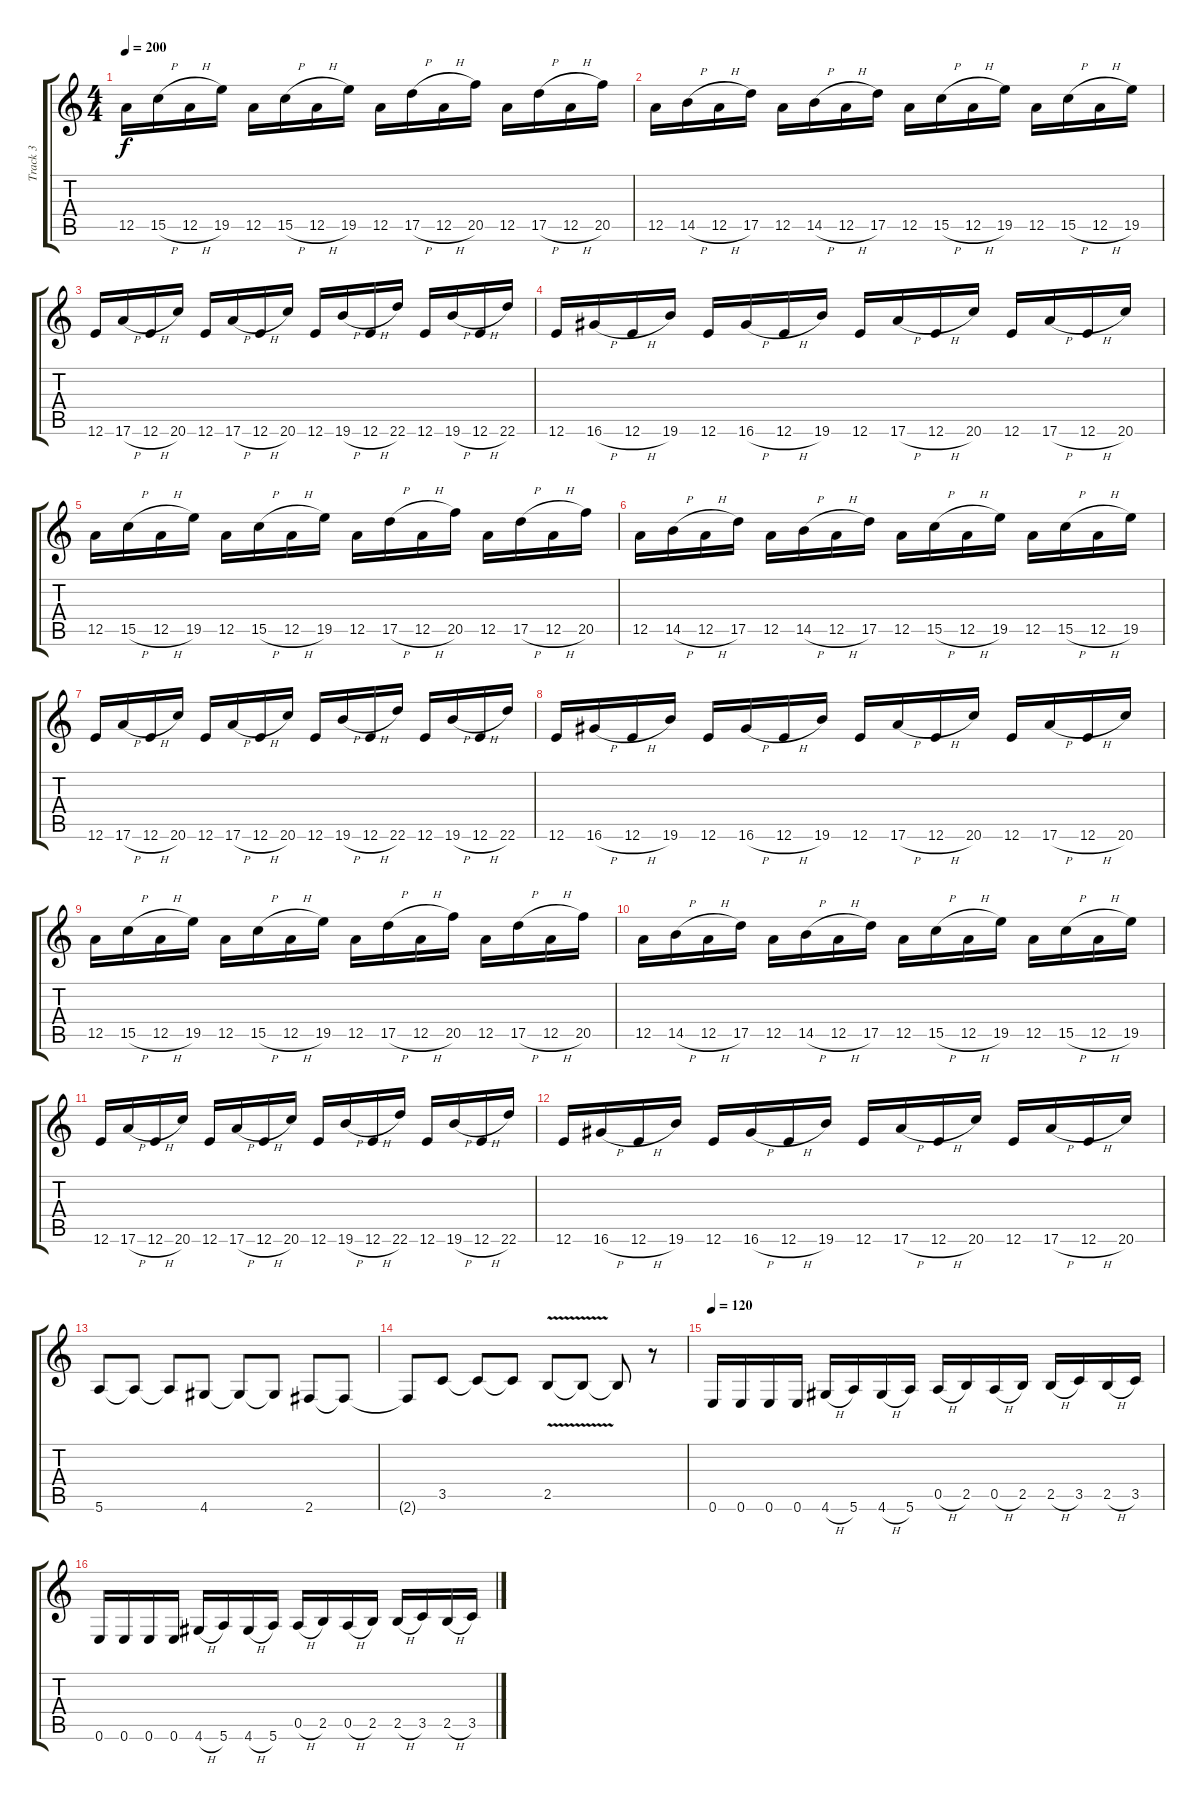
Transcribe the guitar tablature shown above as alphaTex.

\track ("Track 3" "Track 3") {instrument overdrivenguitar}
\staff {score tabs}
\tuning (E4 B3 G3 D3 A2 E2) {hide}
\ts (4 4)
\tempo 200
\clef g2
\ks c
12.5.16{dy f} 15.5{h}.16 12.5{h}.16 19.5.16 12.5.16 15.5{h}.16 12.5{h}.16 19.5.16 12.5.16 17.5{h}.16 12.5{h}.16 20.5.16 12.5.16 17.5{h}.16 12.5{h}.16 20.5.16 |
12.5.16 14.5{h}.16 12.5{h}.16 17.5.16 12.5.16 14.5{h}.16 12.5{h}.16 17.5.16 12.5.16 15.5{h}.16 12.5{h}.16 19.5.16 12.5.16 15.5{h}.16 12.5{h}.16 19.5.16 |
12.6.16 17.6{h}.16 12.6{h}.16 20.6.16 12.6.16 17.6{h}.16 12.6{h}.16 20.6.16 12.6.16 19.6{h}.16 12.6{h}.16 22.6.16 12.6.16 19.6{h}.16 12.6{h}.16 22.6.16 |
12.6.16 16.6{h}.16 12.6{h}.16 19.6.16 12.6.16 16.6{h}.16 12.6{h}.16 19.6.16 12.6.16 17.6{h}.16 12.6{h}.16 20.6.16 12.6.16 17.6{h}.16 12.6{h}.16 20.6.16 |
12.5.16 15.5{h}.16 12.5{h}.16 19.5.16 12.5.16 15.5{h}.16 12.5{h}.16 19.5.16 12.5.16 17.5{h}.16 12.5{h}.16 20.5.16 12.5.16 17.5{h}.16 12.5{h}.16 20.5.16 |
12.5.16 14.5{h}.16 12.5{h}.16 17.5.16 12.5.16 14.5{h}.16 12.5{h}.16 17.5.16 12.5.16 15.5{h}.16 12.5{h}.16 19.5.16 12.5.16 15.5{h}.16 12.5{h}.16 19.5.16 |
12.6.16 17.6{h}.16 12.6{h}.16 20.6.16 12.6.16 17.6{h}.16 12.6{h}.16 20.6.16 12.6.16 19.6{h}.16 12.6{h}.16 22.6.16 12.6.16 19.6{h}.16 12.6{h}.16 22.6.16 |
12.6.16 16.6{h}.16 12.6{h}.16 19.6.16 12.6.16 16.6{h}.16 12.6{h}.16 19.6.16 12.6.16 17.6{h}.16 12.6{h}.16 20.6.16 12.6.16 17.6{h}.16 12.6{h}.16 20.6.16 |
12.5.16 15.5{h}.16 12.5{h}.16 19.5.16 12.5.16 15.5{h}.16 12.5{h}.16 19.5.16 12.5.16 17.5{h}.16 12.5{h}.16 20.5.16 12.5.16 17.5{h}.16 12.5{h}.16 20.5.16 |
12.5.16 14.5{h}.16 12.5{h}.16 17.5.16 12.5.16 14.5{h}.16 12.5{h}.16 17.5.16 12.5.16 15.5{h}.16 12.5{h}.16 19.5.16 12.5.16 15.5{h}.16 12.5{h}.16 19.5.16 |
12.6.16 17.6{h}.16 12.6{h}.16 20.6.16 12.6.16 17.6{h}.16 12.6{h}.16 20.6.16 12.6.16 19.6{h}.16 12.6{h}.16 22.6.16 12.6.16 19.6{h}.16 12.6{h}.16 22.6.16 |
12.6.16 16.6{h}.16 12.6{h}.16 19.6.16 12.6.16 16.6{h}.16 12.6{h}.16 19.6.16 12.6.16 17.6{h}.16 12.6{h}.16 20.6.16 12.6.16 17.6{h}.16 12.6{h}.16 20.6.16 |
5.6.8 5.6{t}.8 5.6{t}.8 4.6.8 4.6{t}.8 4.6{t}.8 2.6.8 2.6{t}.8 |
2.6{t}.8 3.5.8 3.5{t}.8 3.5{t}.8 2.5{v}.8 2.5{t}.8 2.5{t}.8 r.8 |
\tempo 120
0.6.16{instrument distortionguitar} 0.6.16 0.6.16 0.6.16 4.6{h}.16 5.6.16 4.6{h}.16 5.6.16 0.5{h}.16 2.5.16 0.5{h}.16 2.5.16 2.5{h}.16 3.5.16 2.5{h}.16 3.5.16 |
0.6.16 0.6.16 0.6.16 0.6.16 4.6{h}.16 5.6.16 4.6{h}.16 5.6.16 0.5{h}.16 2.5.16 0.5{h}.16 2.5.16 2.5{h}.16 3.5.16 2.5{h}.16 3.5.16
